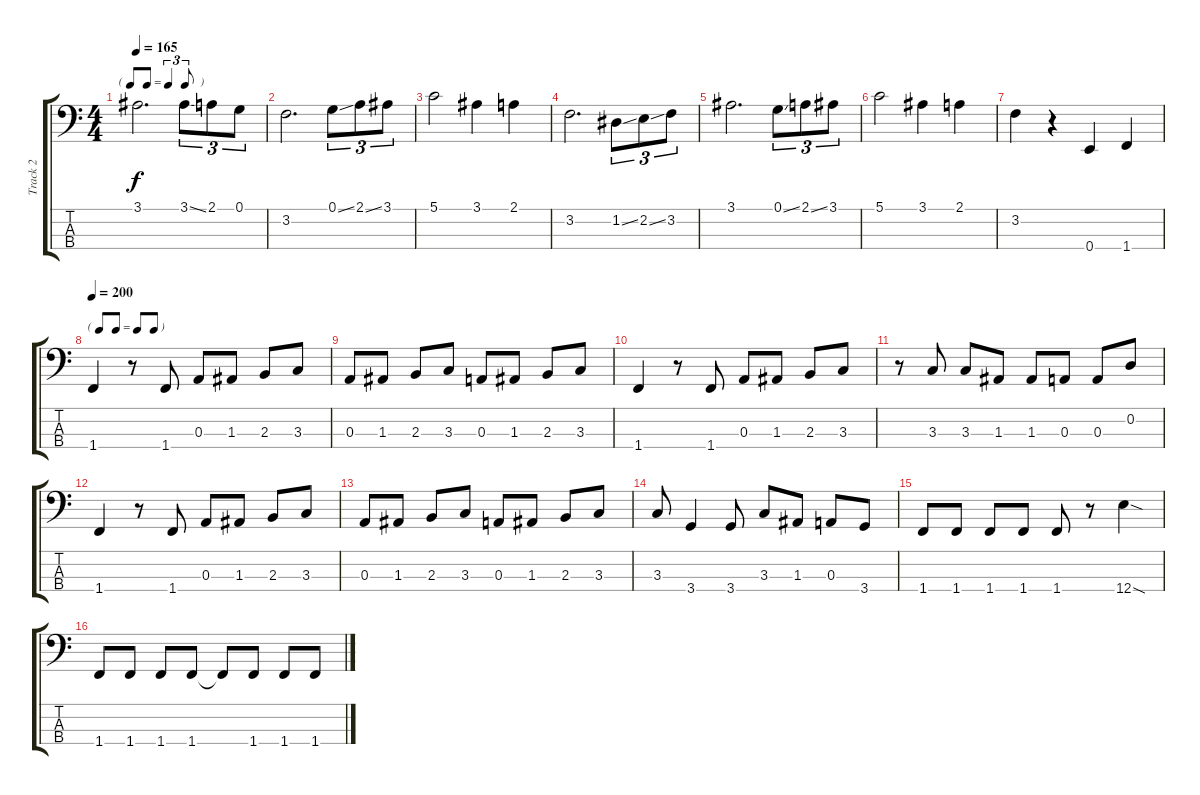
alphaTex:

\track ("Track 2" "Track 2") {instrument electricbasspick}
\staff {score tabs}
\tuning (G2 D2 A1 E1) {hide}
\ts (4 4)
\tf triplet8th
\tempo 165
\clef f4
\ks c
3.1.2{d dy f} 3.1{ss}.8{tu (3 2)} 2.1.8{tu (3 2)} 0.1.8{tu (3 2)} |
3.2.2{d} 0.1{ss}.8{tu (3 2)} 2.1{ss}.8{tu (3 2)} 3.1.8{tu (3 2)} |
5.1.2 3.1.4 2.1.4 |
3.2.2{d} 1.2{ss}.8{tu (3 2)} 2.2{ss}.8{tu (3 2)} 3.2.8{tu (3 2)} |
3.1.2{d} 0.1{ss}.8{tu (3 2)} 2.1{ss}.8{tu (3 2)} 3.1.8{tu (3 2)} |
5.1.2 3.1.4 2.1.4 |
3.2.4 r.4 0.4.4 1.4.4 |
\tf none
\tempo 200
1.4.4 r.8 1.4.8 0.3.8 1.3.8 2.3.8 3.3.8 |
0.3.8 1.3.8 2.3.8 3.3.8 0.3.8 1.3.8 2.3.8 3.3.8 |
1.4.4 r.8 1.4.8 0.3.8 1.3.8 2.3.8 3.3.8 |
r.8 3.3.8 3.3.8 1.3.8 1.3.8 0.3.8 0.3.8 0.2.8 |
1.4.4 r.8 1.4.8 0.3.8 1.3.8 2.3.8 3.3.8 |
0.3.8 1.3.8 2.3.8 3.3.8 0.3.8 1.3.8 2.3.8 3.3.8 |
3.3.8 3.4.4 3.4.8 3.3.8 1.3.8 0.3.8 3.4.8 |
1.4.8 1.4.8 1.4.8 1.4.8 1.4.8 r.8 12.4{sod}.4 |
1.4.8 1.4.8 1.4.8 1.4.8 1.4{t}.8 1.4.8 1.4.8 1.4.8
